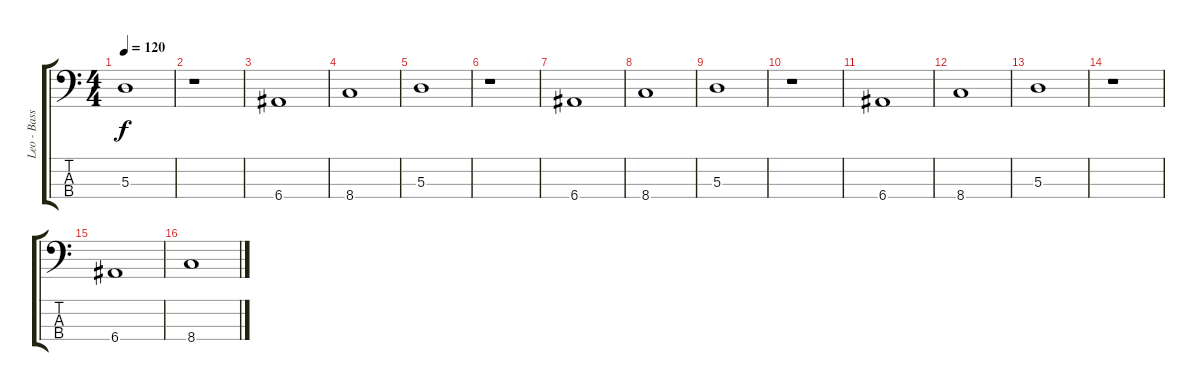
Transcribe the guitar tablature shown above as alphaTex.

\track ("Leo - Bass" "Leo - Bass") {instrument electricbasspick}
\staff {score tabs}
\tuning (G2 D2 A1 E1) {hide}
\ts (4 4)
\tempo 120
\clef f4
\ks c
5.3.1{dy f} |
r.1 |
6.4.1 |
8.4.1 |
5.3.1 |
r.1 |
6.4.1 |
8.4.1 |
5.3.1 |
r.1 |
6.4.1 |
8.4.1 |
5.3.1 |
r.1 |
6.4.1 |
8.4.1
